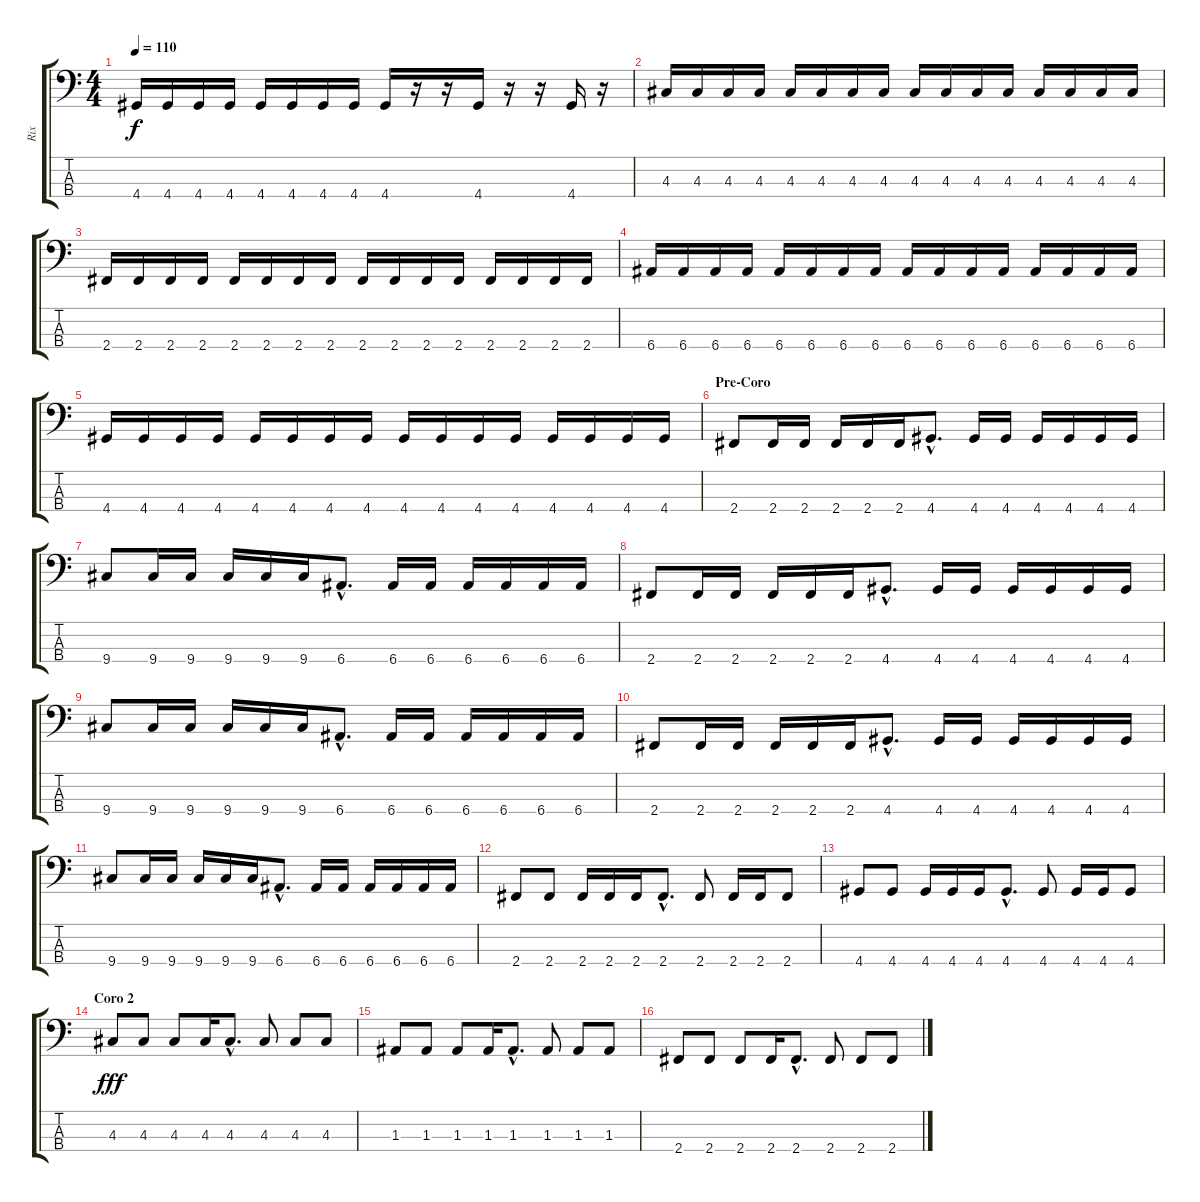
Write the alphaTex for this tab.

\track ("Rix" "Rix") {instrument electricbasspick}
\staff {score tabs}
\tuning (G2 D2 A1 E1) {hide}
\ts (4 4)
\tempo 110
\clef f4
\ks c
4.4.16{dy f} 4.4.16 4.4.16 4.4.16 4.4.16 4.4.16 4.4.16 4.4.16 4.4.16 r.16 r.16 4.4.16 r.16 r.16 4.4.16 r.16 |
4.3.16 4.3.16 4.3.16 4.3.16 4.3.16 4.3.16 4.3.16 4.3.16 4.3.16 4.3.16 4.3.16 4.3.16 4.3.16 4.3.16 4.3.16 4.3.16 |
2.4.16 2.4.16 2.4.16 2.4.16 2.4.16 2.4.16 2.4.16 2.4.16 2.4.16 2.4.16 2.4.16 2.4.16 2.4.16 2.4.16 2.4.16 2.4.16 |
6.4.16 6.4.16 6.4.16 6.4.16 6.4.16 6.4.16 6.4.16 6.4.16 6.4.16 6.4.16 6.4.16 6.4.16 6.4.16 6.4.16 6.4.16 6.4.16 |
4.4.16 4.4.16 4.4.16 4.4.16 4.4.16 4.4.16 4.4.16 4.4.16 4.4.16 4.4.16 4.4.16 4.4.16 4.4.16 4.4.16 4.4.16 4.4.16 |
\section ("" "Pre-Coro")
2.4.8 2.4.16 2.4.16 2.4.16 2.4.16 2.4.16 4.4{hac}.8{d} 4.4.16 4.4.16 4.4.16 4.4.16 4.4.16 4.4.16 |
9.4.8 9.4.16 9.4.16 9.4.16 9.4.16 9.4.16 6.4{hac}.8{d} 6.4.16 6.4.16 6.4.16 6.4.16 6.4.16 6.4.16 |
2.4.8 2.4.16 2.4.16 2.4.16 2.4.16 2.4.16 4.4{hac}.8{d} 4.4.16 4.4.16 4.4.16 4.4.16 4.4.16 4.4.16 |
9.4.8 9.4.16 9.4.16 9.4.16 9.4.16 9.4.16 6.4{hac}.8{d} 6.4.16 6.4.16 6.4.16 6.4.16 6.4.16 6.4.16 |
2.4.8 2.4.16 2.4.16 2.4.16 2.4.16 2.4.16 4.4{hac}.8{d} 4.4.16 4.4.16 4.4.16 4.4.16 4.4.16 4.4.16 |
9.4.8 9.4.16 9.4.16 9.4.16 9.4.16 9.4.16 6.4{hac}.8{d} 6.4.16 6.4.16 6.4.16 6.4.16 6.4.16 6.4.16 |
2.4.8 2.4.8 2.4.16 2.4.16 2.4.16 2.4{hac}.8{d} 2.4.8 2.4.16 2.4.16 2.4.8 |
4.4.8 4.4.8 4.4.16 4.4.16 4.4.16 4.4{hac}.8{d} 4.4.8 4.4.16 4.4.16 4.4.8 |
\section ("" "Coro 2")
4.3.8{dy fff} 4.3.8 4.3.8 4.3.16 4.3{hac}.8{d} 4.3.8 4.3.8 4.3.8 |
1.3.8 1.3.8 1.3.8 1.3.16 1.3{hac}.8{d} 1.3.8 1.3.8 1.3.8 |
2.4.8 2.4.8 2.4.8 2.4.16 2.4{hac}.8{d} 2.4.8 2.4.8 2.4.8
